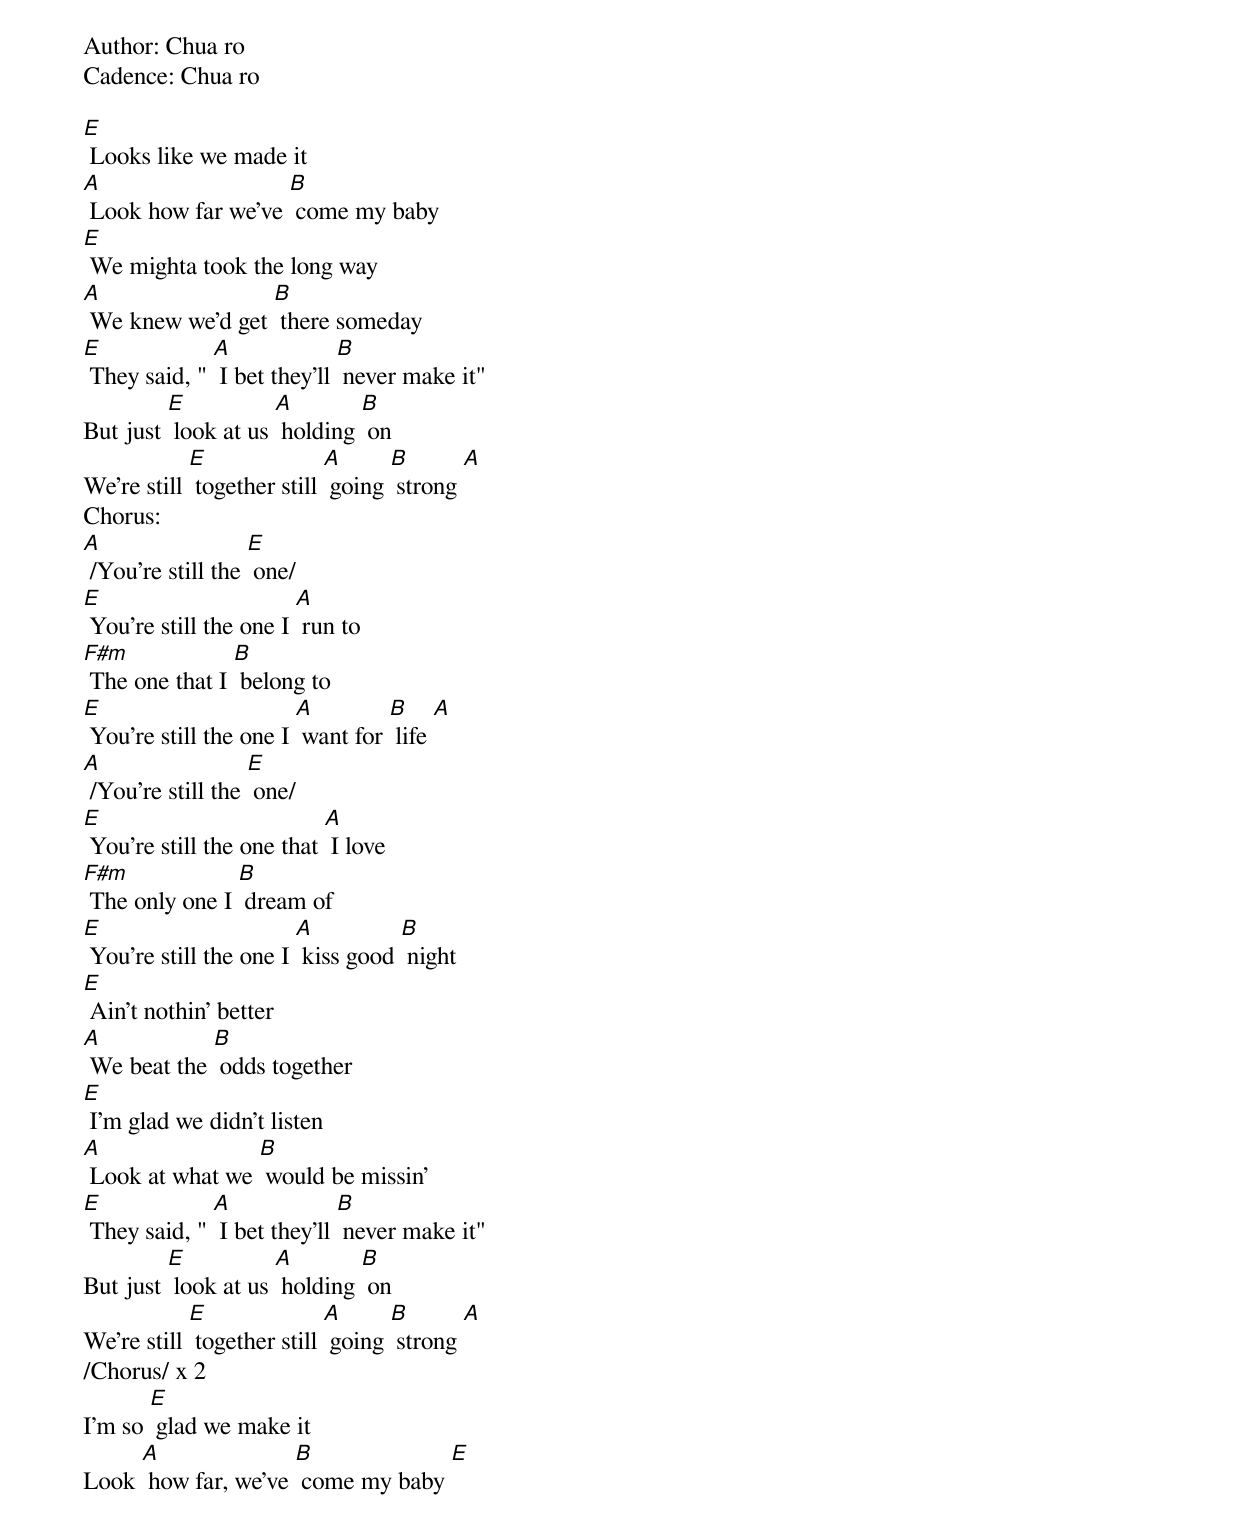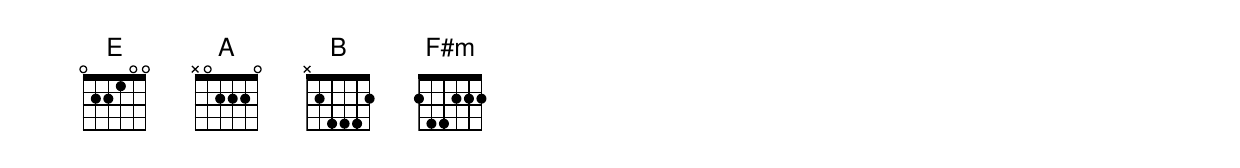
Author: Chua ro
Cadence: Chua ro

[E] Looks like we made it
[A] Look how far we've [B] come my baby
[E] We mighta took the long way
[A] We knew we'd get [B] there someday
[E] They said, " [A] I bet they'll [B] never make it"
But just [E] look at us [A] holding [B] on
We're still [E] together still [A] going [B] strong [A]
Chorus:
[A] /You're still the [E] one/
[E] You're still the one I [A] run to
[F#m] The one that I [B] belong to
[E] You're still the one I [A] want for [B] life [A]
[A] /You're still the [E] one/
[E] You're still the one that [A] I love
[F#m] The only one I [B] dream of
[E] You're still the one I [A] kiss good [B] night
[E] Ain't nothin' better
[A] We beat the [B] odds together
[E] I'm glad we didn't listen
[A] Look at what we [B] would be missin'
[E] They said, " [A] I bet they'll [B] never make it"
But just [E] look at us [A] holding [B] on
We're still [E] together still [A] going [B] strong [A]
/Chorus/ x 2
Im so [E] glad we make it
Look [A] how far, weve [B] come my baby [E]
